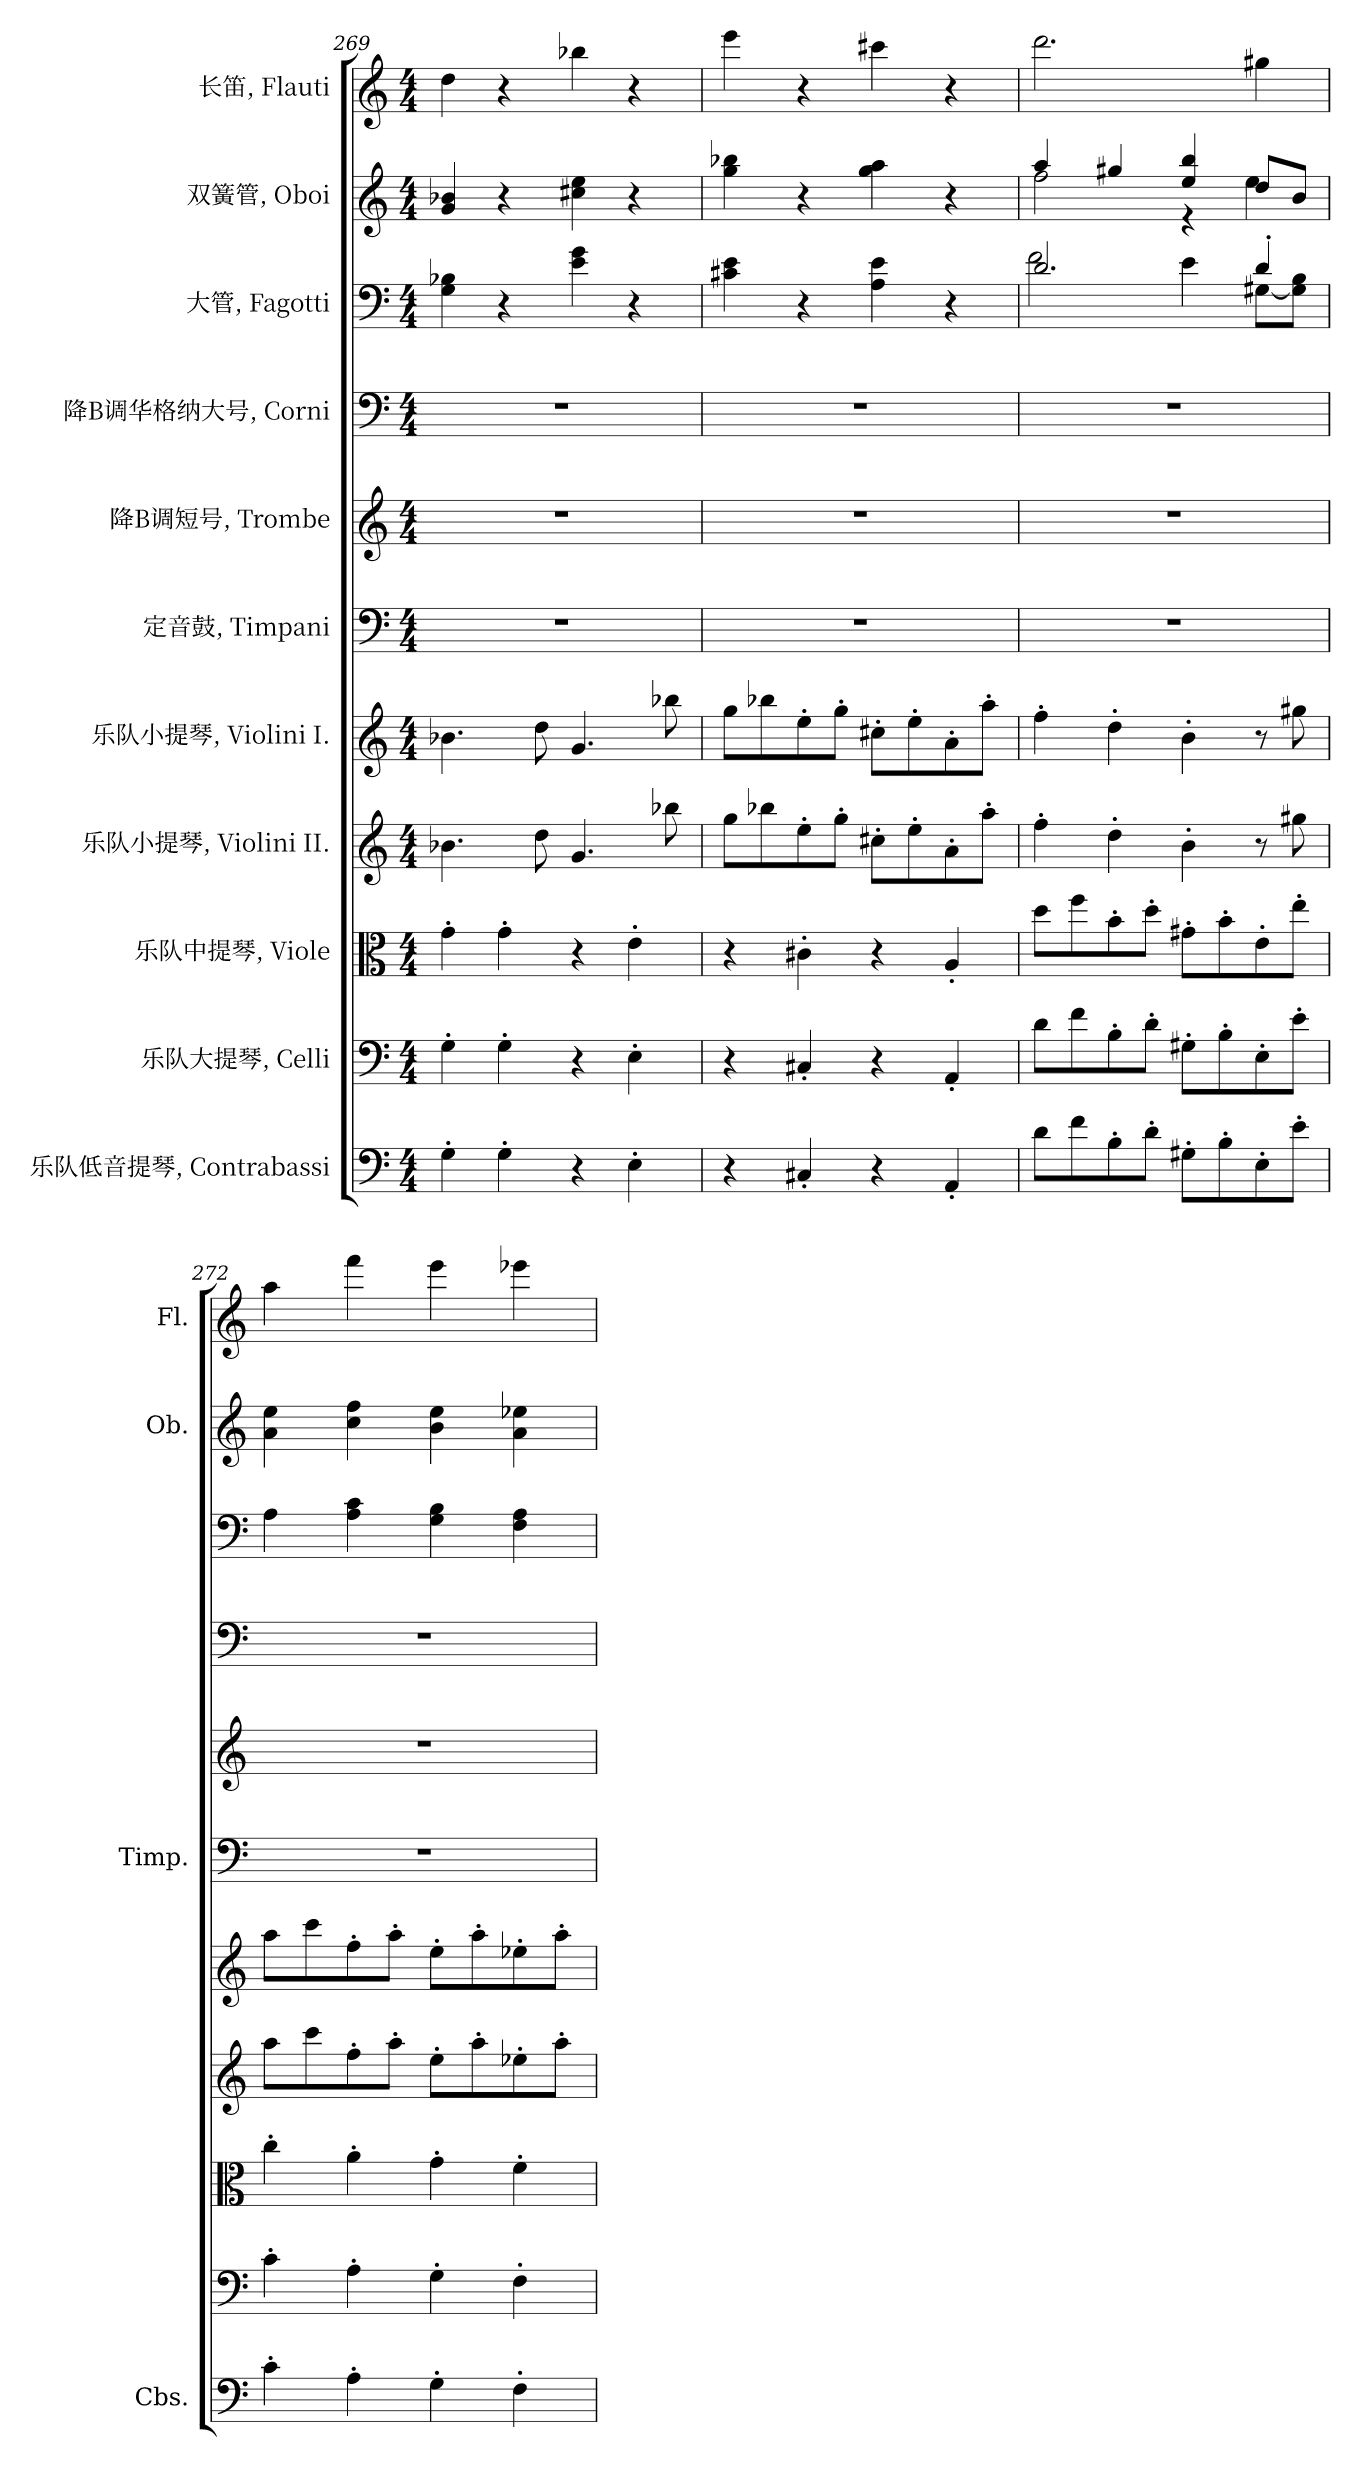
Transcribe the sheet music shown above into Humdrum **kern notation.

**kern	**kern	**kern	**kern	**kern	**kern	**kern	**kern	**kern	**kern	**kern
*part11	*part10	*part9	*part8	*part7	*part6	*part5	*part4	*part3	*part2	*part1
*staff11	*staff10	*staff9	*staff8	*staff7	*staff6	*staff5	*staff4	*staff3	*staff2	*staff1
*I"乐队低音提琴, Contrabassi	*I"乐队大提琴, Celli	*I"乐队中提琴, Viole	*I"乐队小提琴, Violini II.	*I"乐队小提琴, Violini I.	*I"定音鼓, Timpani	*I"降B调短号, Trombe	*I"降B调华格纳大号, Corni	*I"大管, Fagotti	*I"双簧管, Oboi	*I"长笛, Flauti
*I'Cbs.	*	*	*	*	*I'Timp.	*	*	*	*I'Ob.	*I'Fl.
*clefF4	*clefF4	*clefC3	*clefG2	*clefG2	*clefF4	*clefG2	*clefF4	*clefF4	*clefG2	*clefG2
*ITrd7c12	*	*	*	*	*	*ITrd1c2	*ITrd1c2	*	*	*
*k[]	*k[]	*k[]	*k[]	*k[]	*k[]	*k[b-e-]	*k[b-e-]	*k[]	*k[]	*k[]
*M4/4	*M4/4	*M4/4	*M4/4	*M4/4	*M4/4	*M4/4	*M4/4	*M4/4	*M4/4	*M4/4
=269	=269	=269	=269	=269	=269	=269	=269	=269	=269	=269
4GG'\	4G'\	4g'\	4.b-X\	4.b-X\	1r	1r	1r	4G\ 4B-X\	4g/ 4b-X/	4dd\
4GG'\	4G'\	4g'\	.	.	.	.	.	4r	4r	4r
.	.	.	8dd\	8dd\	.	.	.	.	.	.
4r	4r	4r	4.g/	4.g/	.	.	.	4e\ 4g\	4cc#X\ 4ee\	4bb-X\
4EE'\	4E'\	4e'\	.	.	.	.	.	4r	4r	4r
.	.	.	8bb-X\	8bb-X\	.	.	.	.	.	.
=270	=270	=270	=270	=270	=270	=270	=270	=270	=270	=270
4r	4r	4r	8gg\L	8gg\L	1r	1r	1r	4c#X\ 4e\	4gg\ 4bb-X\	4eee\
.	.	.	8bb-X\	8bb-X\	.	.	.	.	.	.
4CC#X'/	4C#X'/	4c#X'\	8ee'\	8ee'\	.	.	.	4r	4r	4r
.	.	.	8gg'\J	8gg'\J	.	.	.	.	.	.
4r	4r	4r	8cc#X'\L	8cc#X'\L	.	.	.	4A\ 4e\	4gg\ 4aa\	4ccc#X\
.	.	.	8ee'\	8ee'\	.	.	.	.	.	.
4AAA'/	4AA'/	4A'/	8a'\	8a'\	.	.	.	4r	4r	4r
.	.	.	8aa'\J	8aa'\J	.	.	.	.	.	.
=271	=271	=271	=271	=271	=271	=271	=271	=271	=271	=271
*	*	*	*	*	*	*	*	*^	*^	*
8D\L	8d\L	8dd\L	4ff'\	4ff'\	1r	1r	1r	2.d/	2f\	4aa/	2ff\	2.ddd\
8F\	8f\	8ff\	.	.	.	.	.	.	.	.	.	.
8BB'\	8B'\	8b'\	4dd'\	4dd'\	.	.	.	.	.	4gg#X/	.	.
8D'\J	8d'\J	8dd'\J	.	.	.	.	.	.	.	.	.	.
8GG#X'\L	8G#X'\L	8g#X'\L	4b'\	4b'\	.	.	.	.	4e\	4ee/ 4bb/	4r	.
8BB'\	8B'\	8b'\	.	.	.	.	.	.	.	.	.	.
8EE'\	8E'\	8e'\	8r	8r	.	.	.	4d'/	[8G#X\L	8dd/L	4ee\	4gg#X\
8E'\J	8e'\J	8ee'\J	8gg#X\	8gg#X\	.	.	.	.	8G#\] 8B\J	8b/J	.	.
*	*	*	*	*	*	*	*	*v	*v	*	*	*
*	*	*	*	*	*	*	*	*	*v	*v	*
!!LO:PB:g=z
=272	=272	=272	=272	=272	=272	=272	=272	=272	=272	=272
4C'\	4c'\	4cc'\	8aa\L	8aa\L	1r	1r	1r	4A\	4a\ 4ee\	4aa\
.	.	.	8ccc\	8ccc\	.	.	.	.	.	.
4AA'\	4A'\	4a'\	8ff'\	8ff'\	.	.	.	4A\ 4c\	4cc\ 4ff\	4fff\
.	.	.	8aa'\J	8aa'\J	.	.	.	.	.	.
4GG'\	4G'\	4g'\	8ee'\L	8ee'\L	.	.	.	4G\ 4B\	4b\ 4ee\	4eee\
.	.	.	8aa'\	8aa'\	.	.	.	.	.	.
4FF'\	4F'\	4f'\	8ee-X'\	8ee-X'\	.	.	.	4F\ 4A\	4a\ 4ee-X\	4eee-X\
.	.	.	8aa'\J	8aa'\J	.	.	.	.	.	.
=	=	=	=	=	=	=	=	=	=	=
*-	*-	*-	*-	*-	*-	*-	*-	*-	*-	*-
